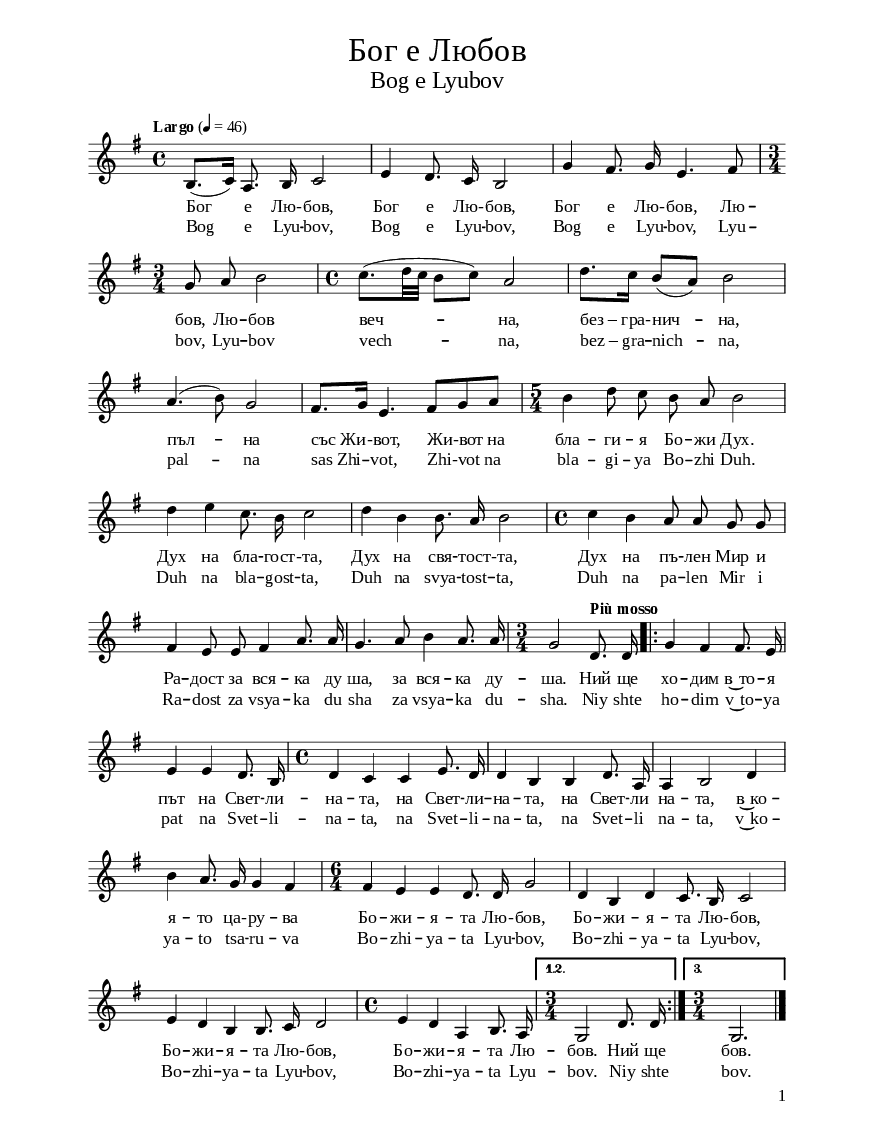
\version "2.24.1"

% include paper part and global functions
\include "include/globals.ily"

\bookpart {
  \label #'ref082
  \tocItem \markup "Бог е Любов – Bog e Lyubov"
  \include "include/bookpart-paper.ily"
  \score {
    \include "include/score-layout.ily"

    \new Voice \relative c' {
      \clef treble
      \key g \major
      \time 4/4
      \tempoFunc "Largo" 4 "46"

      \autoBeamOff

      b8. [(c16)] a8. b16 c2 |
      e4 d8. c16 b2 |
      g'4 fis8. g16 e4. fis8 | \break

      \time 3/4 g8 a8 b2 |
      \time 4/4 c8. [(d32 c32] b8 [c8]) a2 |
      d8. [c16] b8 [(a8)] b2 | \break

      a4. (b8) g2 |
      fis8. [g16] e4. fis8 [g8 a8] |
      \time 5/4 b4 d8 c8 b8 a8 b2 | \break

      d4 e4 c8. b16 c2 |
      d4 b4 b8. a16 b2 |
      \time 4/4 c4 b4 a8 a8 g8 g8 | \break

      fis4 e8 e8 fis4 a8. a16 |
      g4. a8 b4 a8. a16 |
      \time 3/4 g2 \tempo "Più mosso"  d8. d16 |
      \repeat volta 3 {
        g4 fis4 fis8. e16 | \break

        e4 e4 d8. b16 |
        \time 4/4 d4 c4 c4 e8. d16 |
        d4 b4 b4 d8. a16 |
        a4 b2 d4 | \break

        b'4 a8. g16 g4 fis4 |
        \time 6/4 fis4 e4 e4 d8. d16 g2 |
        d4 b4 d4 c8. b16 c2 | \break

        e4 d4 b4 b8. c16 d2 |
        \time 4/4 e4 d4 a4 b8. a16 |
      } % repeat
      \alternative {
        { \time 3/4 g2 d'8. d16 }
        { \time 3/4 g,2.  \bar "|." }
      }
    }

    \addlyrics {
      Бог е "Лю-" -- бов, | Бог е "Лю-" -- бов, | Бог е "Лю-" -- бов, Лю -- |
      бов, Лю -- бов  | веч -- на, | "без – гра-" -- нич -- на, |
      пъл -- на | със_Жи -- "-вот," "Жи-вот на" | бла -- ги -- я Бо -- жи  Дух.
      Дух на бла -- гост -- "-та," | Дух на свя -- тост -- "-та," | Дух на пъ -- лен Мир и |
      Ра -- дост за вся -- ка ду | ша, за вся -- ка ду -- | ша. Ний щe | хо -- дим в~то -- я |
      път  на Свет -- ли -- | на -- та, на Свет -- ли -- | на -- та, на Свет -- ли | на -- та, в~ко -- |
      я -- то "ца-" -- ру -- ва | Бо -- жи -- я -- та "Лю-" -- бов, | Бо -- жи -- я -- та "Лю-" -- бов, |
      Бо -- жи -- я -- та "Лю-" -- бов, | Бо -- жи -- я -- та Лю -- | бов. Ний ще | бов.}
      \addlyrics {
        Bog e Lyu -- bov, | Bog e Lyu -- bov, | Bog e Lyu -- bov, Lyu -- |
        bov, Lyu -- bov  | vech -- na, | "bez – gra" -- nich -- na, |
        pal -- na | sas_Zhi -- vot, "Zhi-vot na" | bla -- gi -- ya Bo -- zhi  Duh. |
        Duh na bla -- gost -- ta, | Duh na svya -- tost -- ta, | Duh na pa -- len Mir i |
        Ra -- dost za vsya -- ka du | sha za vsya -- ka du -- | sha. Niy shte | ho -- dim v~to -- ya |
        pat  na Svet -- li -- | na -- ta, na Svet -- li -- | na -- ta, na Svet -- li | na -- ta, v~ko -- |
        ya -- to tsa -- ru -- va | Bo -- zhi -- ya -- ta Lyu -- bov, | Bo -- zhi -- ya -- ta Lyu -- bov, |
        Bo -- zhi -- ya -- ta Lyu -- bov, | Bo -- zhi -- ya -- ta Lyu -- | bov. Niy shte | bov.}
        \header {
          title = \titleFunc "Бог е Любов" "Bog e Lyubov"
        }

        \midi{}

      } % score
      
      % include foreign translation(s) of the song
      \version "2.24.1"

\markup \fill-line { \fontsize #deTitleFontSize "Gott ist Liebe" }
\markup \null
\markup \null
\markup \fontsize #deCoupletFontSize {
  \hspace #10
  \override #`(baseline-skip . ,deCoupletBaselineSkip)

  \column {

    \line { " "  Gott ist Liebe, Gott ist Liebe, Gott ist Liebe, }

    \line { " " Liebe, ewige, grenzenlose, Liebe,}

    \line { " " erfüllt mit Leben, }

    \line { " " Leben des gütigen göttlichen Geistes. }

    \line { " " Geist der Güte, }

    \line { " " Geist der Heiligkeit,}

    \line { " " Geist des vollen Frieden und der Freude für jede Seele.}

    \line { " "}

    \line { " " Wir werden auf diesem Weg des Lichtes,}
    \line { " " des Lichtes, des Lichtes, gehen,  }
    
    \line { " " dort, wo die göttliche Liebe,}
    \line { " " die göttliche Liebe, die göttliche Liebe herrscht. }



  }


}


      } % bookpart
